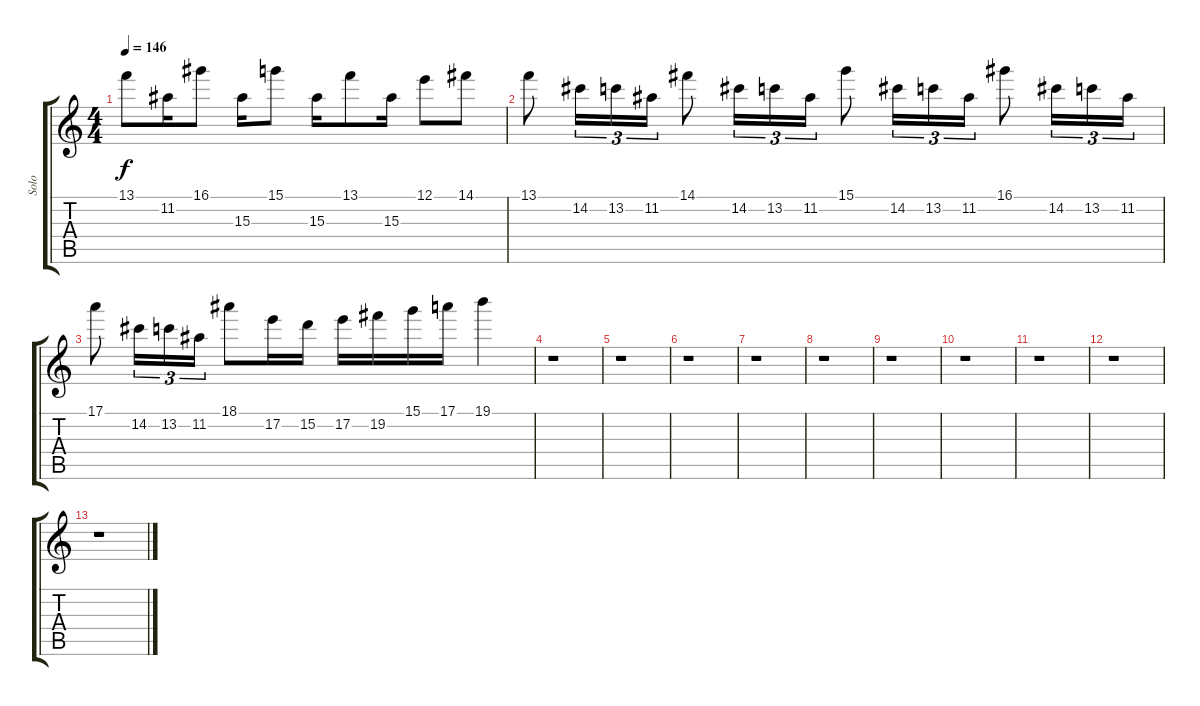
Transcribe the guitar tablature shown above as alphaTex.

\track ("Solo" "Solo") {instrument distortionguitar}
\staff {score tabs}
\tuning (E4 B3 G3 D3 A2 E2) {hide}
\ts (4 4)
\tempo 146
\clef g2
\ks c
13.1.8{dy f} 11.2.16 16.1.8 15.3.16 15.1.8 15.3.16 13.1.8 15.3.16 12.1.8 14.1.8 |
13.1.8 14.2.16{tu (3 2)} 13.2.16{tu (3 2)} 11.2.16{tu (3 2)} 14.1.8 14.2.16{tu (3 2)} 13.2.16{tu (3 2)} 11.2.16{tu (3 2)} 15.1.8 14.2.16{tu (3 2)} 13.2.16{tu (3 2)} 11.2.16{tu (3 2)} 16.1.8 14.2.16{tu (3 2)} 13.2.16{tu (3 2)} 11.2.16{tu (3 2)} |
17.1.8 14.2.16{tu (3 2)} 13.2.16{tu (3 2)} 11.2.16{tu (3 2)} 18.1.8 17.2.16 15.2.16 17.2.16 19.2.16 15.1.16 17.1.16 19.1.4 |
r.1 |
r.1 |
r.1 |
r.1 |
r.1 |
r.1 |
r.1 |
r.1 |
r.1 |
r.1
